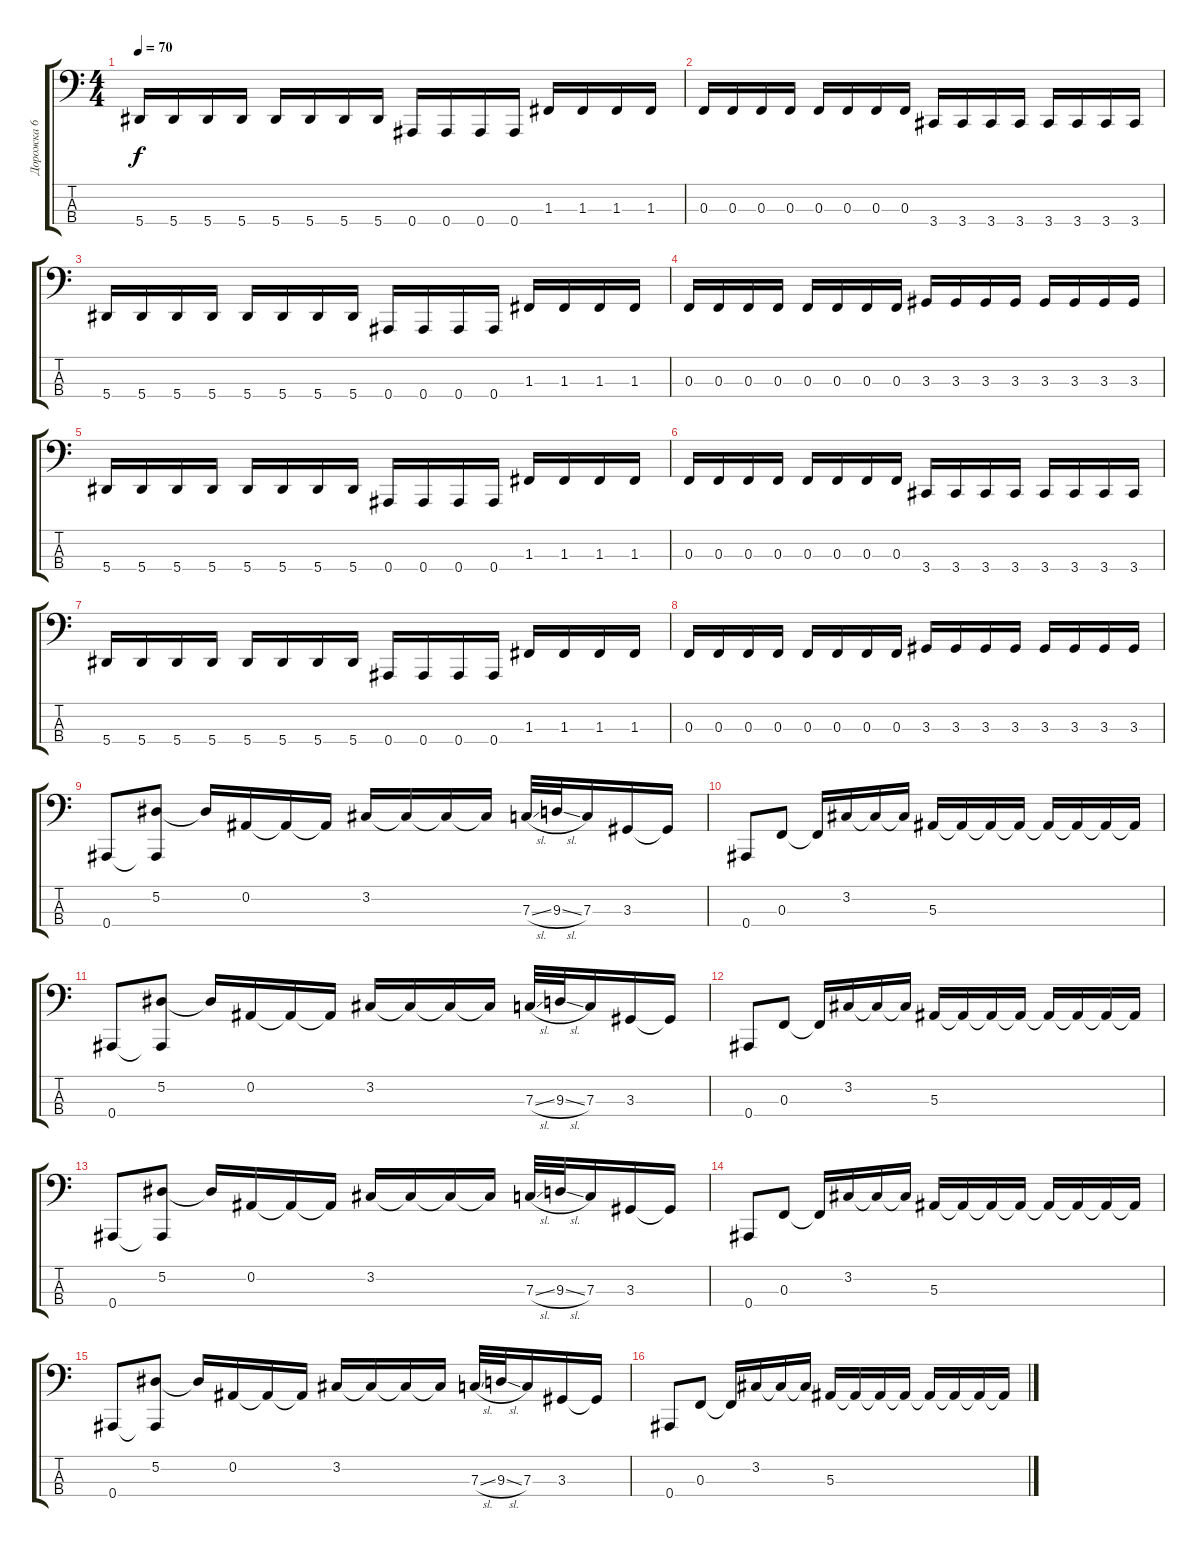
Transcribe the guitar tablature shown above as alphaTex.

\track ("Дорожка 6" "Дорожка 6") {instrument electricbassfinger}
\staff {score tabs}
\tuning (Eb2 Bb1 F1 Bb0) {hide}
\ts (4 4)
\tempo 70
\clef f4
\ks c
5.4.16{dy f} 5.4.16 5.4.16 5.4.16 5.4.16 5.4.16 5.4.16 5.4.16 0.4.16 0.4.16 0.4.16 0.4.16 1.3.16 1.3.16 1.3.16 1.3.16 |
0.3.16 0.3.16 0.3.16 0.3.16 0.3.16 0.3.16 0.3.16 0.3.16 3.4.16 3.4.16 3.4.16 3.4.16 3.4.16 3.4.16 3.4.16 3.4.16 |
5.4.16 5.4.16 5.4.16 5.4.16 5.4.16 5.4.16 5.4.16 5.4.16 0.4.16 0.4.16 0.4.16 0.4.16 1.3.16 1.3.16 1.3.16 1.3.16 |
0.3.16 0.3.16 0.3.16 0.3.16 0.3.16 0.3.16 0.3.16 0.3.16 3.3.16 3.3.16 3.3.16 3.3.16 3.3.16 3.3.16 3.3.16 3.3.16 |
5.4.16 5.4.16 5.4.16 5.4.16 5.4.16 5.4.16 5.4.16 5.4.16 0.4.16 0.4.16 0.4.16 0.4.16 1.3.16 1.3.16 1.3.16 1.3.16 |
0.3.16 0.3.16 0.3.16 0.3.16 0.3.16 0.3.16 0.3.16 0.3.16 3.4.16 3.4.16 3.4.16 3.4.16 3.4.16 3.4.16 3.4.16 3.4.16 |
5.4.16 5.4.16 5.4.16 5.4.16 5.4.16 5.4.16 5.4.16 5.4.16 0.4.16 0.4.16 0.4.16 0.4.16 1.3.16 1.3.16 1.3.16 1.3.16 |
0.3.16 0.3.16 0.3.16 0.3.16 0.3.16 0.3.16 0.3.16 0.3.16 3.3.16 3.3.16 3.3.16 3.3.16 3.3.16 3.3.16 3.3.16 3.3.16 |
0.4.8 (5.2 0.4{t}).8 5.2{t}.16 0.2.16 0.2{t}.16 0.2{t}.16 3.2.16 3.2{t}.16 3.2{t}.16 3.2{t}.16 7.3{sl}.32 9.3{sl}.32 7.3.16 3.3.16 3.3{t}.16 |
0.4.8 0.3.8 0.3{t}.16 3.2.16 3.2{t}.16 3.2{t}.16 5.3.16 5.3{t}.16 5.3{t}.16 5.3{t}.16 5.3{t}.16 5.3{t}.16 5.3{t}.16 5.3{t}.16 |
0.4.8 (5.2 0.4{t}).8 5.2{t}.16 0.2.16 0.2{t}.16 0.2{t}.16 3.2.16 3.2{t}.16 3.2{t}.16 3.2{t}.16 7.3{sl}.32 9.3{sl}.32 7.3.16 3.3.16 3.3{t}.16 |
0.4.8 0.3.8 0.3{t}.16 3.2.16 3.2{t}.16 3.2{t}.16 5.3.16 5.3{t}.16 5.3{t}.16 5.3{t}.16 5.3{t}.16 5.3{t}.16 5.3{t}.16 5.3{t}.16 |
0.4.8 (5.2 0.4{t}).8 5.2{t}.16 0.2.16 0.2{t}.16 0.2{t}.16 3.2.16 3.2{t}.16 3.2{t}.16 3.2{t}.16 7.3{sl}.32 9.3{sl}.32 7.3.16 3.3.16 3.3{t}.16 |
0.4.8 0.3.8 0.3{t}.16 3.2.16 3.2{t}.16 3.2{t}.16 5.3.16 5.3{t}.16 5.3{t}.16 5.3{t}.16 5.3{t}.16 5.3{t}.16 5.3{t}.16 5.3{t}.16 |
0.4.8 (5.2 0.4{t}).8 5.2{t}.16 0.2.16 0.2{t}.16 0.2{t}.16 3.2.16 3.2{t}.16 3.2{t}.16 3.2{t}.16 7.3{sl}.32 9.3{sl}.32 7.3.16 3.3.16 3.3{t}.16 |
0.4.8 0.3.8 0.3{t}.16 3.2.16 3.2{t}.16 3.2{t}.16 5.3.16 5.3{t}.16 5.3{t}.16 5.3{t}.16 5.3{t}.16 5.3{t}.16 5.3{t}.16 5.3{t}.16
